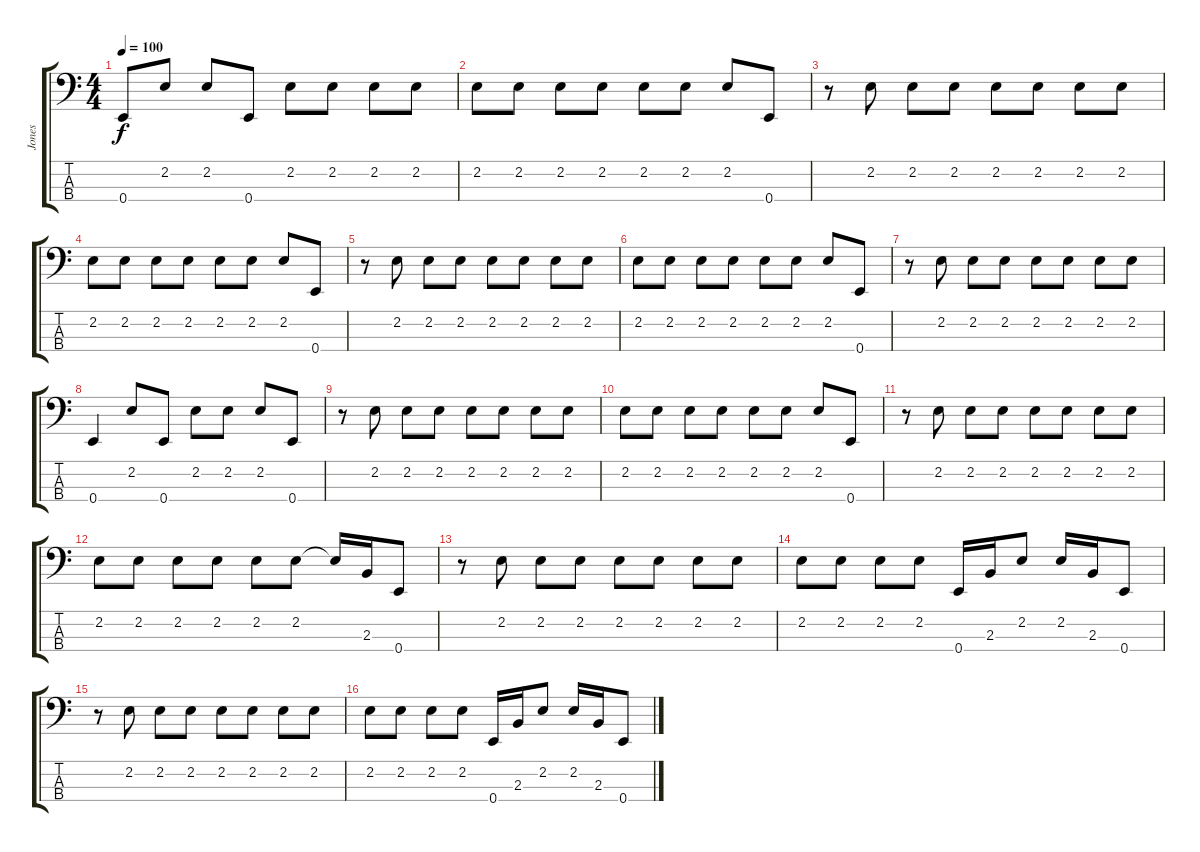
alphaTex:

\track ("Jones" "Jones") {instrument electricbassfinger}
\staff {score tabs}
\tuning (G2 D2 A1 E1) {hide}
\ts (4 4)
\tempo 100
\clef f4
\ks c
0.4.8{dy f} 2.2.8 2.2.8 0.4.8 2.2.8 2.2.8 2.2.8 2.2.8 |
2.2.8 2.2.8 2.2.8 2.2.8 2.2.8 2.2.8 2.2.8 0.4.8 |
r.8 2.2.8 2.2.8 2.2.8 2.2.8 2.2.8 2.2.8 2.2.8 |
2.2.8 2.2.8 2.2.8 2.2.8 2.2.8 2.2.8 2.2.8 0.4.8 |
r.8 2.2.8 2.2.8 2.2.8 2.2.8 2.2.8 2.2.8 2.2.8 |
2.2.8 2.2.8 2.2.8 2.2.8 2.2.8 2.2.8 2.2.8 0.4.8 |
r.8 2.2.8 2.2.8 2.2.8 2.2.8 2.2.8 2.2.8 2.2.8 |
0.4.4 2.2.8 0.4.8 2.2.8 2.2.8 2.2.8 0.4.8 |
r.8 2.2.8 2.2.8 2.2.8 2.2.8 2.2.8 2.2.8 2.2.8 |
2.2.8 2.2.8 2.2.8 2.2.8 2.2.8 2.2.8 2.2.8 0.4.8 |
r.8 2.2.8 2.2.8 2.2.8 2.2.8 2.2.8 2.2.8 2.2.8 |
2.2.8 2.2.8 2.2.8 2.2.8 2.2.8 2.2.8 2.2{t}.16 2.3.16 0.4.8 |
r.8 2.2.8 2.2.8 2.2.8 2.2.8 2.2.8 2.2.8 2.2.8 |
2.2.8 2.2.8 2.2.8 2.2.8 0.4.16 2.3.16 2.2.8 2.2.16 2.3.16 0.4.8 |
r.8 2.2.8 2.2.8 2.2.8 2.2.8 2.2.8 2.2.8 2.2.8 |
2.2.8 2.2.8 2.2.8 2.2.8 0.4.16 2.3.16 2.2.8 2.2.16 2.3.16 0.4.8
